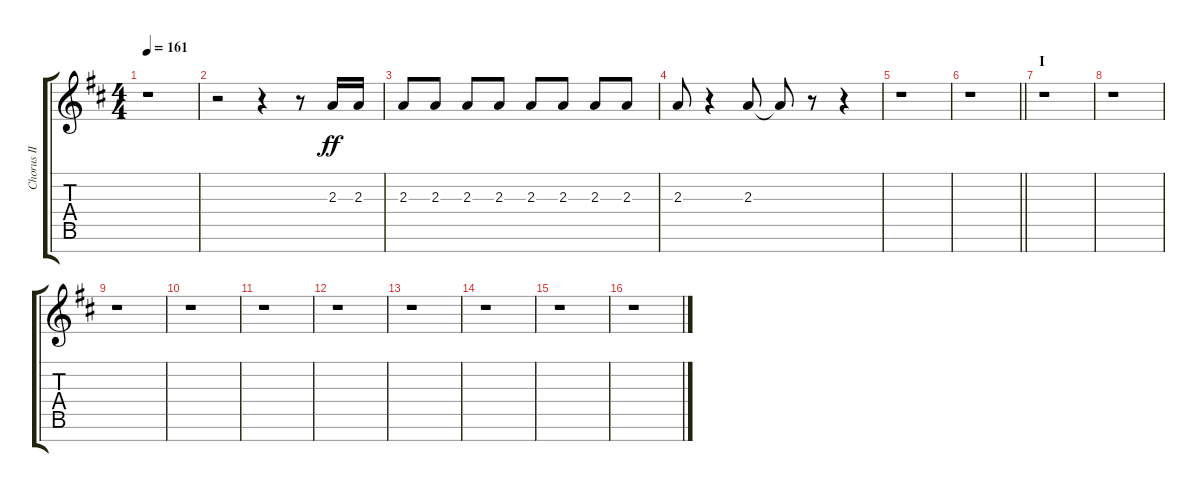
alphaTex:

\track ("Chorus II" "Chorus II") {instrument voiceoohs}
\staff {score tabs}
\tuning (E5 B4 G4 D4 A3 E3 B2) {hide}
\ts (4 4)
\tempo 161
\clef g2
\ks d
r.1{dy ff} |
r.2 r.4 r.8 2.3.16 2.3.16 |
2.3.8 2.3.8 2.3.8 2.3.8 2.3.8 2.3.8 2.3.8 2.3.8 |
2.3.8 r.4 2.3.8 2.3{t}.8 r.8 r.4 |
r.1 |
\barLineRight lightlight
r.1 |
\section ("" "I")
r.1 |
r.1 |
r.1 |
r.1 |
r.1 |
r.1 |
r.1 |
r.1 |
r.1 |
r.1
